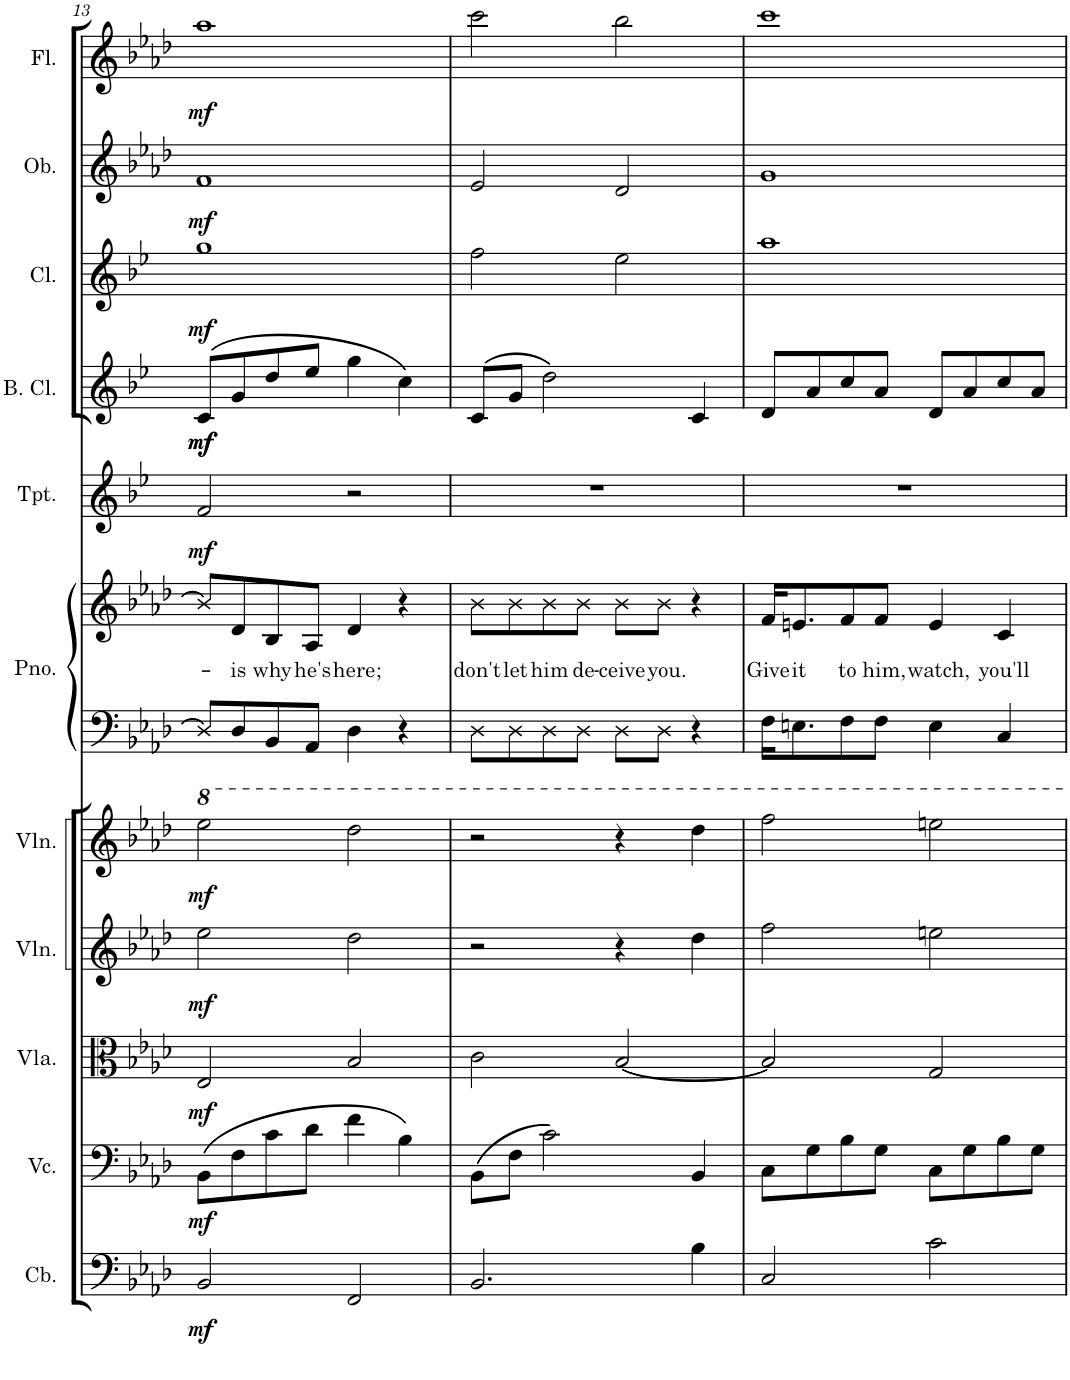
**kern	**dynam	**kern	**dynam	**kern	**dynam	**kern	**dynam	**kern	**dynam	**kern	**kern	**text	**kern	**dynam	**kern	**dynam	**kern	**dynam	**kern	**dynam	**kern	**dynam
*part11	*part11	*part10	*part10	*part9	*part9	*part8	*part8	*part7	*part7	*part6	*part6	*part6	*part5	*part5	*part4	*part4	*part3	*part3	*part2	*part2	*part1	*part1
*staff12	*staff12	*staff11	*staff11	*staff10	*staff10	*staff9	*staff9	*staff8	*staff8	*staff7	*staff6	*staff6	*staff5	*staff5	*staff4	*staff4	*staff3	*staff3	*staff2	*staff2	*staff1	*staff1
*I"Contrabass	*	*I"Violoncello	*	*I"Viola	*	*I"Violin	*	*I"Violin	*	*I"Grand Piano	*	*	*I"Trumpet	*	*I"Bass Clarinet	*	*I"Clarinet	*	*I"Oboe	*	*I"Flute	*
*I'Cb.	*	*I'Vc.	*	*I'Vla.	*	*I'Vln.	*	*I'Vln.	*	*I'Pno.	*	*	*I'Tpt.	*	*I'B. Cl.	*	*I'Cl.	*	*I'Ob.	*	*I'Fl.	*
!!LO:PB:g=z
*clefF4	*	*clefF4	*	*clefC3	*	*clefG2	*	*clefG2	*	*clefF4	*clefG2	*	*clefG2	*	*clefG2	*	*clefG2	*	*clefG2	*	*clefG2	*
*Trd7c12	*	*	*	*	*	*	*	*	*	*	*	*	*Trd1c2	*	*Trd8c14	*	*Trd1c2	*	*	*	*	*
*k[b-e-a-d-]	*	*k[b-e-a-d-]	*	*k[b-e-a-d-]	*	*k[b-e-a-d-]	*	*k[b-e-a-d-]	*	*k[b-e-a-d-]	*k[b-e-a-d-]	*	*k[b-e-]	*	*k[b-e-]	*	*k[b-e-]	*	*k[b-e-a-d-]	*	*k[b-e-a-d-]	*
*M2/2	*	*M2/2	*	*M2/2	*	*M2/2	*	*M2/2	*	*M2/2	*M2/2	*	*M2/2	*	*M2/2	*	*M2/2	*	*M2/2	*	*M2/2	*
*met(c|)	*	*met(c|)	*	*met(c|)	*	*met(c|)	*	*met(c|)	*	*met(c|)	*met(c|)	*	*met(c|)	*	*met(c|)	*	*met(c|)	*	*met(c|)	*	*met(c|)	*
=13	=13	=13	=13	=13	=13	=13	=13	=13	=13	=13	=13	=13	=13	=13	=13	=13	=13	=13	=13	=13	=13	=13
!	!LO:DY:b	!	!LO:DY:b	!	!LO:DY:b	!	!LO:DY:b	!	!LO:DY:b	!	!	!	!	!LO:DY:b	!	!LO:DY:b	!	!	!	!	!	!
!	!	!	!	!	!	!	!	!	!	!	!	!	!	!	!	!LO:DY:n=1:b	!	!LO:DY:b	!	!LO:DY:b	!	!LO:DY:b
2BB-/	mf	(8BB-\L	mf	2E-/	mf	2ee-\	mf	2eee-\	mf	8D-/L]	8b-/L]	.	2f/	mf	(8c/L	mf mf	1gg	mf	1f	mf	1aa-	mf
!	!	!	!	!	!	!	!	!	!	!	!	!LO:LY:b	!	!	!	!	!	!	!	!	!	!
.	.	8F\	.	.	.	.	.	.	.	8D-/	8d-/	-is	.	.	8g/	.	.	.	.	.	.	.
!	!	!	!	!	!	!	!	!	!	!	!	!LO:LY:b	!	!	!	!	!	!	!	!	!	!
.	.	8c\	.	.	.	.	.	.	.	8BB-/	8B-/	why	.	.	8dd/	.	.	.	.	.	.	.
!	!	!	!	!	!	!	!	!	!	!	!	!LO:LY:b	!	!	!	!	!	!	!	!	!	!
.	.	8d-\J	.	.	.	.	.	.	.	8AA-/J	8A-/J	he's	.	.	8ee-/J	.	.	.	.	.	.	.
!	!	!	!	!	!	!	!	!	!	!	!	!LO:LY:b	!	!	!	!	!	!	!	!	!	!
2FF/	.	4f\	.	2B-/	.	2dd-\	.	2ddd-\	.	4D-\	4d-/	here;	2r	.	4gg\	.	.	.	.	.	.	.
.	.	4B-\)	.	.	.	.	.	.	.	4r	4r	.	.	.	4cc\)	.	.	.	.	.	.	.
=14	=14	=14	=14	=14	=14	=14	=14	=14	=14	=14	=14	=14	=14	=14	=14	=14	=14	=14	=14	=14	=14	=14
!	!	!	!	!	!	!	!	!	!	!	!	!LO:LY:b	!	!	!	!	!	!	!	!	!	!
2.BB-/	.	(8BB-\L	.	2c\	.	2r	.	2r	.	8D-\L	8b-\L	don't	1r	.	(8c/L	.	2ff\	.	2e-/	.	2ccc\	.
!	!	!	!	!	!	!	!	!	!	!	!	!LO:LY:b	!	!	!	!	!	!	!	!	!	!
.	.	8F\J	.	.	.	.	.	.	.	8D-\	8b-\	let	.	.	8g/J	.	.	.	.	.	.	.
!	!	!	!	!	!	!	!	!	!	!	!	!LO:LY:b	!	!	!	!	!	!	!	!	!	!
.	.	2c\)	.	.	.	.	.	.	.	8D-\	8b-\	him	.	.	2dd\)	.	.	.	.	.	.	.
!	!	!	!	!	!	!	!	!	!	!	!	!LO:LY:b	!	!	!	!	!	!	!	!	!	!
.	.	.	.	.	.	.	.	.	.	8D-\J	8b-\J	de-	.	.	.	.	.	.	.	.	.	.
!	!	!	!	!	!	!	!	!	!	!	!	!LO:LY:b	!	!	!	!	!	!	!	!	!	!
.	.	.	.	[2B-/	.	4r	.	4r	.	8D-\L	8b-\L	-ceive	.	.	.	.	2ee-\	.	2d-/	.	2bb-\	.
!	!	!	!	!	!	!	!	!	!	!	!	!LO:LY:b	!	!	!	!	!	!	!	!	!	!
.	.	.	.	.	.	.	.	.	.	8D-\J	8b-\J	you.	.	.	.	.	.	.	.	.	.	.
4B-\	.	4BB-/	.	.	.	4dd-\	.	4ddd-\	.	4r	4r	.	.	.	4c/	.	.	.	.	.	.	.
=15	=15	=15	=15	=15	=15	=15	=15	=15	=15	=15	=15	=15	=15	=15	=15	=15	=15	=15	=15	=15	=15	=15
!	!	!	!	!	!	!	!	!	!	!	!	!LO:LY:b	!	!	!	!	!	!	!	!	!	!
2C/	.	8C\L	.	2B-/]	.	2ff\	.	2fff\	.	16F\KL	16f/KL	Give	1r	.	8d/L	.	1aa	.	1g	.	1ccc	.
!	!	!	!	!	!	!	!	!	!	!	!	!LO:LY:b	!	!	!	!	!	!	!	!	!	!
.	.	.	.	.	.	.	.	.	.	8.En\	8.en/	it	.	.	.	.	.	.	.	.	.	.
.	.	8G\	.	.	.	.	.	.	.	.	.	.	.	.	8a/	.	.	.	.	.	.	.
!	!	!	!	!	!	!	!	!	!	!	!	!LO:LY:b	!	!	!	!	!	!	!	!	!	!
.	.	8B-\	.	.	.	.	.	.	.	8F\	8f/	to	.	.	8cc/	.	.	.	.	.	.	.
!	!	!	!	!	!	!	!	!	!	!	!	!LO:LY:b	!	!	!	!	!	!	!	!	!	!
.	.	8G\J	.	.	.	.	.	.	.	8F\J	8f/J	him,	.	.	8a/J	.	.	.	.	.	.	.
!	!	!	!	!	!	!	!	!	!	!	!	!LO:LY:b	!	!	!	!	!	!	!	!	!	!
2c\	.	8C\L	.	2G/	.	2een\	.	2eeen\	.	4E\	4e/	watch,	.	.	8d/L	.	.	.	.	.	.	.
.	.	8G\	.	.	.	.	.	.	.	.	.	.	.	.	8a/	.	.	.	.	.	.	.
!	!	!	!	!	!	!	!	!	!	!	!	!LO:LY:b	!	!	!	!	!	!	!	!	!	!
.	.	8B-\	.	.	.	.	.	.	.	4C/	4c/	you'll	.	.	8cc/	.	.	.	.	.	.	.
.	.	8G\J	.	.	.	.	.	.	.	.	.	.	.	.	8a/J	.	.	.	.	.	.	.
=	=	=	=	=	=	=	=	=	=	=	=	=	=	=	=	=	=	=	=	=	=	=
*-	*-	*-	*-	*-	*-	*-	*-	*-	*-	*-	*-	*-	*-	*-	*-	*-	*-	*-	*-	*-	*-	*-
